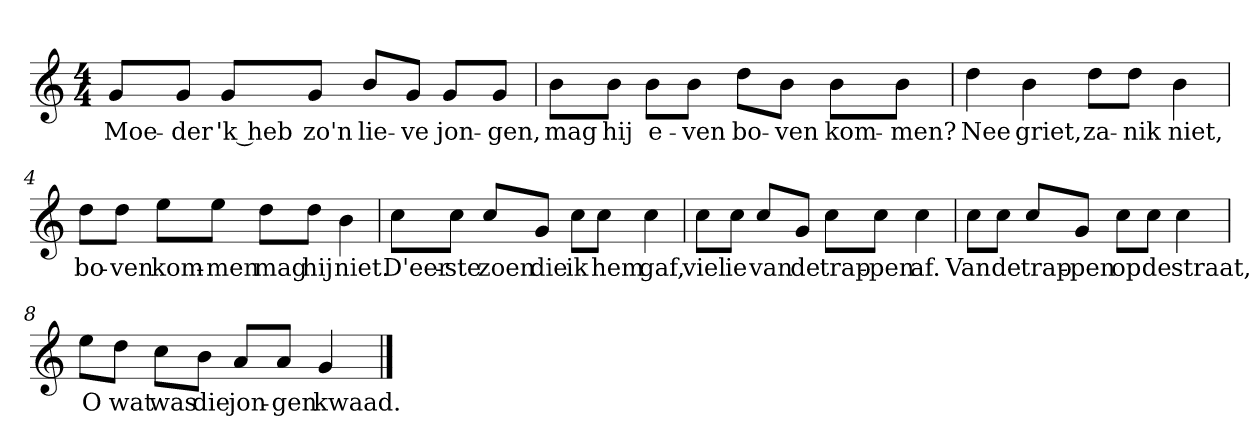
**kern	**text
*part1	*part1
*staff1	*staff1
*clefG2	*
*k[]	*
*C:	*
*M4/4	*
*MM120	*
=1	=1
8g/L	Moe-
8g/J	-der
8g/L	'k heb
8g/J	zo'n
8b/L	lie-
8g/J	-ve
8g/L	jon-
8g/J	-gen,
=2	=2
8b\L	mag
8b\J	hij
8b\L	e-
8b\J	-ven
8dd\L	bo-
8b\J	-ven
8b\L	kom-
8b\J	-men?
=3	=3
4dd	Nee
4b	griet,
8dd\L	za-
8dd\J	-nik
4b	niet,
=4	=4
8dd\L	bo-
8dd\J	-ven
8ee\L	kom-
8ee\J	-men
8dd\L	mag
8dd\J	hij
4b	niet.
=5	=5
8cc\L	D'eer-
8cc\J	-ste
8cc/L	zoen
8g/J	die
8cc\L	ik
8cc\J	hem
4cc	gaf,
=6	=6
8cc\L	viel
8cc\J	ie
8cc/L	van
8g/J	de
8cc\L	trap-
8cc\J	-pen
4cc	af.
=7	=7
8cc\L	Van
8cc\J	de
8cc/L	trap-
8g/J	-pen
8cc\L	op
8cc\J	de
4cc	straat,
=8	=8
8ee\L	O
8dd\J	wat
8cc\L	was
8b\J	die
8a/L	jon-
8a/J	-gen
4g	kwaad.
==	==
*-	*-
